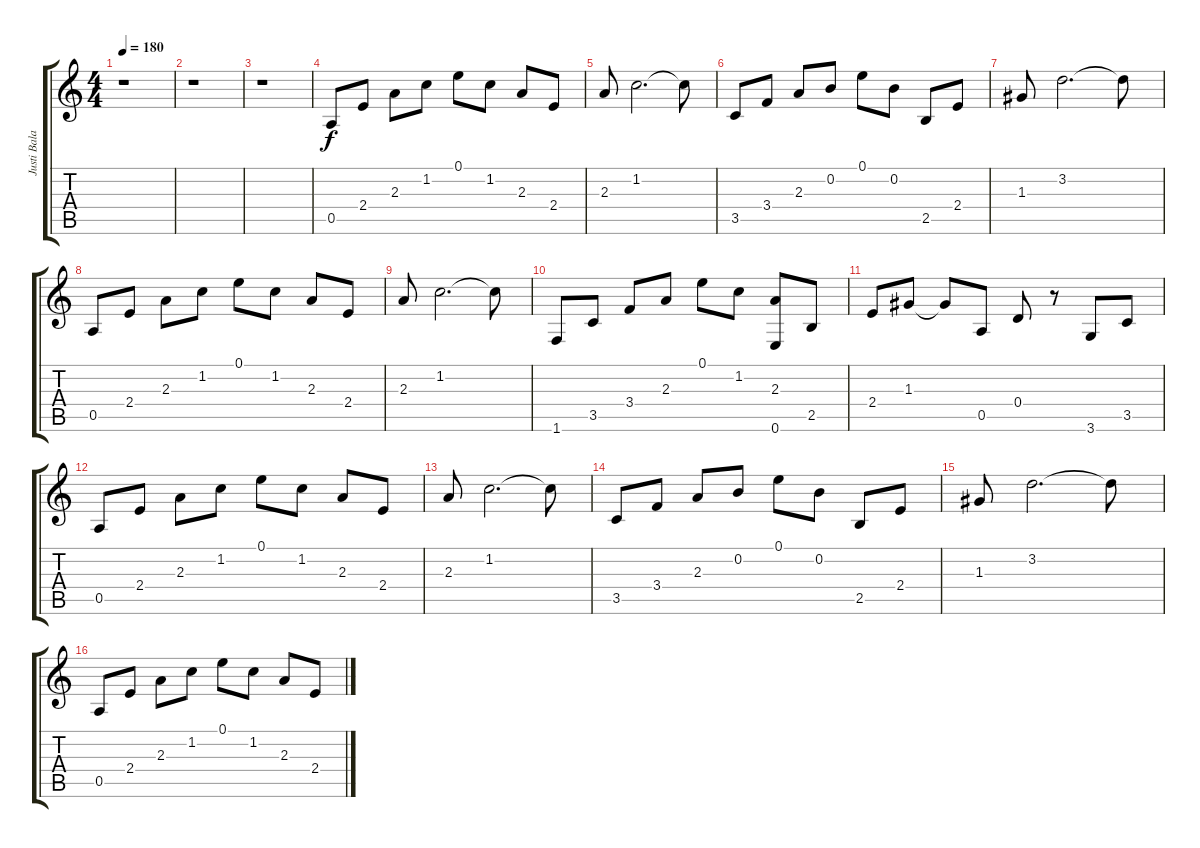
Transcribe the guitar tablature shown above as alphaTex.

\track ("Justi Bala" "Justi Bala") {instrument acousticguitarsteel}
\staff {score tabs}
\tuning (E4 B3 G3 D3 A2 E2) {hide}
\ts (4 4)
\tempo 180
\clef g2
\ks c
r.1{dy f} |
r.1 |
r.1 |
0.5.8 2.4.8 2.3.8 1.2.8 0.1.8 1.2.8 2.3.8 2.4.8 |
2.3.8 1.2.2{d} 1.2{t}.8 |
3.5.8 3.4.8 2.3.8 0.2.8 0.1.8 0.2.8 2.5.8 2.4.8 |
1.3.8 3.2.2{d} 3.2{t}.8 |
0.5.8 2.4.8 2.3.8 1.2.8 0.1.8 1.2.8 2.3.8 2.4.8 |
2.3.8 1.2.2{d} 1.2{t}.8 |
1.6.8 3.5.8 3.4.8 2.3.8 0.1.8 1.2.8 (2.3 0.6).8 2.5.8 |
2.4.8 1.3.8 1.3{t}.8 0.5.8 0.4.8 r.8 3.6.8 3.5.8 |
0.5.8 2.4.8 2.3.8 1.2.8 0.1.8 1.2.8 2.3.8 2.4.8 |
2.3.8 1.2.2{d} 1.2{t}.8 |
3.5.8 3.4.8 2.3.8 0.2.8 0.1.8 0.2.8 2.5.8 2.4.8 |
1.3.8 3.2.2{d} 3.2{t}.8 |
0.5.8 2.4.8 2.3.8 1.2.8 0.1.8 1.2.8 2.3.8 2.4.8
